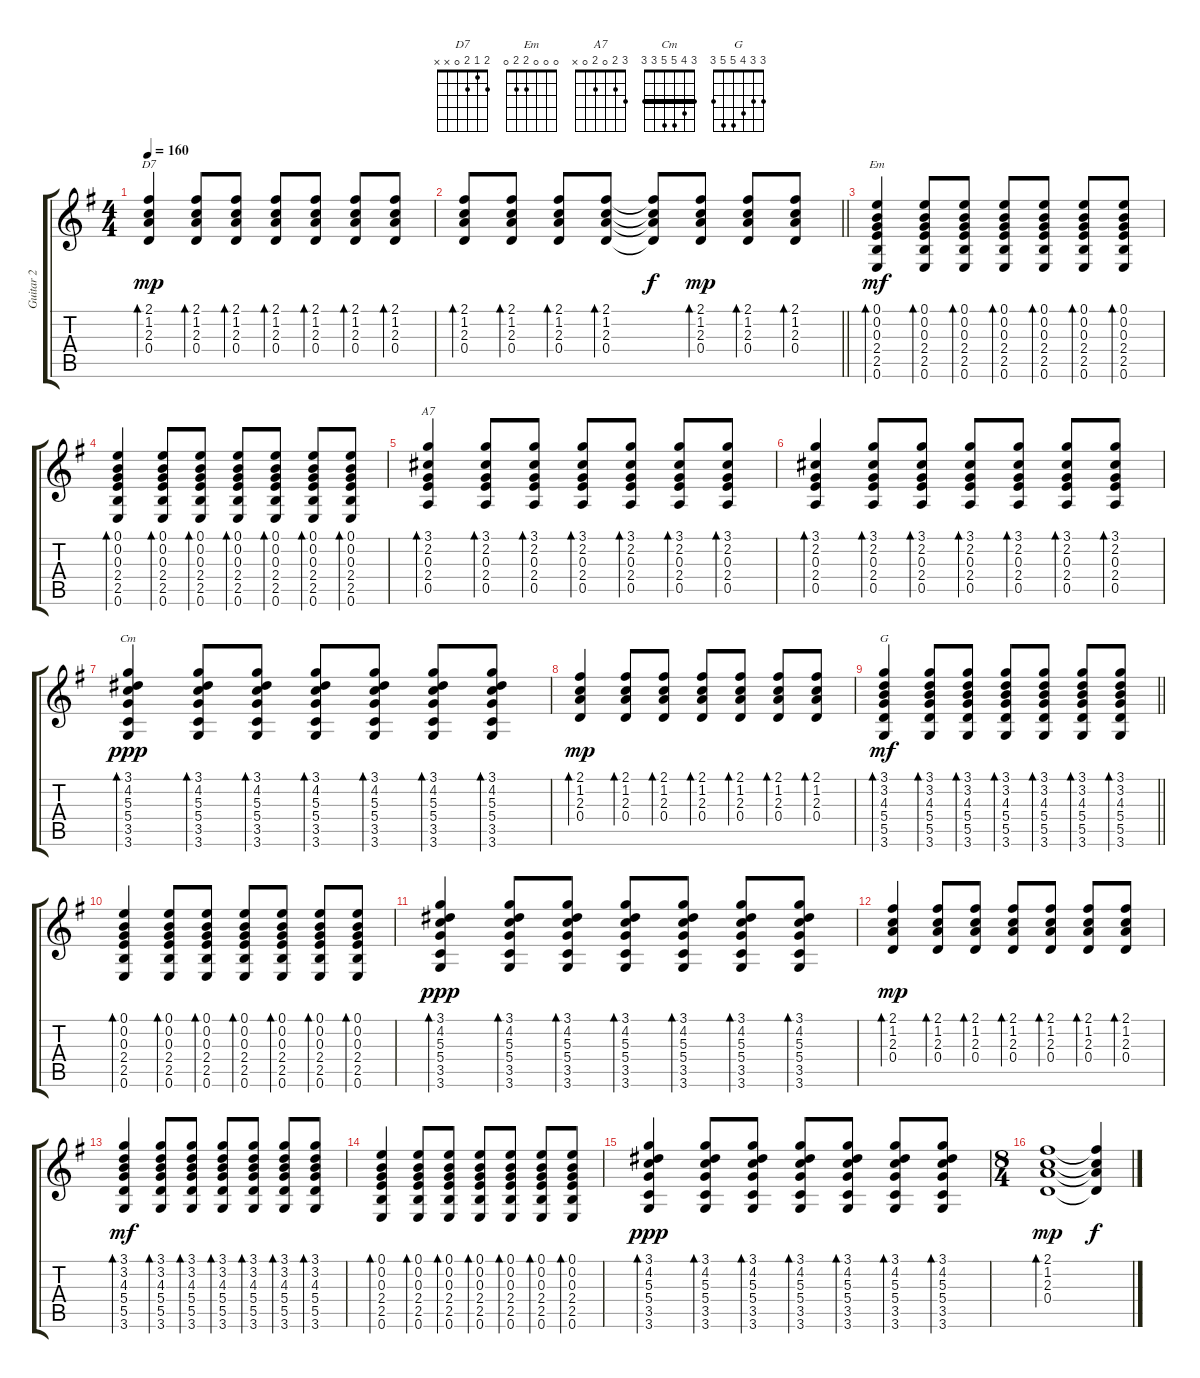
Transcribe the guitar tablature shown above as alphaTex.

\track ("Guitar 2" "Guitar 2") {instrument electricguitarclean}
\staff {score tabs}
\tuning (E4 B3 G3 D3 A2 E2) {hide}
\chord ("D7" 2 1 2 0 x x)
\chord ("Em" 0 0 0 2 2 0)
\chord ("A7" 3 2 0 2 0 x)
\chord ("Cm" 3 4 5 5 3 3) {barre 3}
\chord ("G" 3 3 4 5 5 3) {barre 0}
\ts (4 4)
\tempo 160
\clef g2
\ks g
(2.1 1.2 2.3 0.4).4{bd 60 ch "D7" dy mp} (2.1 1.2 2.3 0.4).8{bd 60} (2.1 1.2 2.3 0.4).8{bd 60} (2.1 1.2 2.3 0.4).8{bd 60} (2.1 1.2 2.3 0.4).8{bd 60} (2.1 1.2 2.3 0.4).8{bd 60} (2.1 1.2 2.3 0.4).8{bd 60} |
\barLineRight lightlight
(2.1 1.2 2.3 0.4).8{bd 60} (2.1 1.2 2.3 0.4).8{bd 60} (2.1 1.2 2.3 0.4).8{bd 60} (2.1 1.2 2.3 0.4).8{bd 60} (2.1{t} 1.2{t} 2.3{t} 0.4{t}).8{dy f} (2.1 1.2 2.3 0.4).8{bd 60 dy mp} (2.1 1.2 2.3 0.4).8{bd 60} (2.1 1.2 2.3 0.4).8{bd 60} |
(0.1 0.2 0.3 2.4 2.5 0.6).4{bd 60 ch "Em" dy mf} (0.1 0.2 0.3 2.4 2.5 0.6).8{bd 60} (0.1 0.2 0.3 2.4 2.5 0.6).8{bd 60} (0.1 0.2 0.3 2.4 2.5 0.6).8{bd 60} (0.1 0.2 0.3 2.4 2.5 0.6).8{bd 60} (0.1 0.2 0.3 2.4 2.5 0.6).8{bd 60} (0.1 0.2 0.3 2.4 2.5 0.6).8{bd 60} |
(0.1 0.2 0.3 2.4 2.5 0.6).4{bd 60} (0.1 0.2 0.3 2.4 2.5 0.6).8{bd 60} (0.1 0.2 0.3 2.4 2.5 0.6).8{bd 60} (0.1 0.2 0.3 2.4 2.5 0.6).8{bd 60} (0.1 0.2 0.3 2.4 2.5 0.6).8{bd 60} (0.1 0.2 0.3 2.4 2.5 0.6).8{bd 60} (0.1 0.2 0.3 2.4 2.5 0.6).8{bd 60} |
(3.1 2.2 0.3 2.4 0.5).4{bd 60 ch "A7"} (3.1 2.2 0.3 2.4 0.5).8{bd 60} (3.1 2.2 0.3 2.4 0.5).8{bd 60} (3.1 2.2 0.3 2.4 0.5).8{bd 60} (3.1 2.2 0.3 2.4 0.5).8{bd 60} (3.1 2.2 0.3 2.4 0.5).8{bd 60} (3.1 2.2 0.3 2.4 0.5).8{bd 60} |
(3.1 2.2 0.3 2.4 0.5).4{bd 60} (3.1 2.2 0.3 2.4 0.5).8{bd 60} (3.1 2.2 0.3 2.4 0.5).8{bd 60} (3.1 2.2 0.3 2.4 0.5).8{bd 60} (3.1 2.2 0.3 2.4 0.5).8{bd 60} (3.1 2.2 0.3 2.4 0.5).8{bd 60} (3.1 2.2 0.3 2.4 0.5).8{bd 60} |
(3.1 4.2 5.3 5.4 3.5 3.6).4{bd 60 ch "Cm" dy ppp} (3.1 4.2 5.3 5.4 3.5 3.6).8{bd 60} (3.1 4.2 5.3 5.4 3.5 3.6).8{bd 60} (3.1 4.2 5.3 5.4 3.5 3.6).8{bd 60} (3.1 4.2 5.3 5.4 3.5 3.6).8{bd 60} (3.1 4.2 5.3 5.4 3.5 3.6).8{bd 60} (3.1 4.2 5.3 5.4 3.5 3.6).8{bd 60} |
(2.1 1.2 2.3 0.4).4{bd 60 dy mp} (2.1 1.2 2.3 0.4).8{bd 60} (2.1 1.2 2.3 0.4).8{bd 60} (2.1 1.2 2.3 0.4).8{bd 60} (2.1 1.2 2.3 0.4).8{bd 60} (2.1 1.2 2.3 0.4).8{bd 60} (2.1 1.2 2.3 0.4).8{bd 60} |
\barLineRight lightlight
(3.1 3.2 4.3 5.4 5.5 3.6).4{bd 60 ch "G" dy mf} (3.1 3.2 4.3 5.4 5.5 3.6).8{bd 60} (3.1 3.2 4.3 5.4 5.5 3.6).8{bd 60} (3.1 3.2 4.3 5.4 5.5 3.6).8{bd 60} (3.1 3.2 4.3 5.4 5.5 3.6).8{bd 60} (3.1 3.2 4.3 5.4 5.5 3.6).8{bd 60} (3.1 3.2 4.3 5.4 5.5 3.6).8{bd 60} |
(0.1 0.2 0.3 2.4 2.5 0.6).4{bd 60} (0.1 0.2 0.3 2.4 2.5 0.6).8{bd 60} (0.1 0.2 0.3 2.4 2.5 0.6).8{bd 60} (0.1 0.2 0.3 2.4 2.5 0.6).8{bd 60} (0.1 0.2 0.3 2.4 2.5 0.6).8{bd 60} (0.1 0.2 0.3 2.4 2.5 0.6).8{bd 60} (0.1 0.2 0.3 2.4 2.5 0.6).8{bd 60} |
(3.1 4.2 5.3 5.4 3.5 3.6).4{bd 60 dy ppp} (3.1 4.2 5.3 5.4 3.5 3.6).8{bd 60} (3.1 4.2 5.3 5.4 3.5 3.6).8{bd 60} (3.1 4.2 5.3 5.4 3.5 3.6).8{bd 60} (3.1 4.2 5.3 5.4 3.5 3.6).8{bd 60} (3.1 4.2 5.3 5.4 3.5 3.6).8{bd 60} (3.1 4.2 5.3 5.4 3.5 3.6).8{bd 60} |
(2.1 1.2 2.3 0.4).4{bd 60 dy mp} (2.1 1.2 2.3 0.4).8{bd 60} (2.1 1.2 2.3 0.4).8{bd 60} (2.1 1.2 2.3 0.4).8{bd 60} (2.1 1.2 2.3 0.4).8{bd 60} (2.1 1.2 2.3 0.4).8{bd 60} (2.1 1.2 2.3 0.4).8{bd 60} |
(3.1 3.2 4.3 5.4 5.5 3.6).4{bd 60 dy mf} (3.1 3.2 4.3 5.4 5.5 3.6).8{bd 60} (3.1 3.2 4.3 5.4 5.5 3.6).8{bd 60} (3.1 3.2 4.3 5.4 5.5 3.6).8{bd 60} (3.1 3.2 4.3 5.4 5.5 3.6).8{bd 60} (3.1 3.2 4.3 5.4 5.5 3.6).8{bd 60} (3.1 3.2 4.3 5.4 5.5 3.6).8{bd 60} |
(0.1 0.2 0.3 2.4 2.5 0.6).4{bd 60} (0.1 0.2 0.3 2.4 2.5 0.6).8{bd 60} (0.1 0.2 0.3 2.4 2.5 0.6).8{bd 60} (0.1 0.2 0.3 2.4 2.5 0.6).8{bd 60} (0.1 0.2 0.3 2.4 2.5 0.6).8{bd 60} (0.1 0.2 0.3 2.4 2.5 0.6).8{bd 60} (0.1 0.2 0.3 2.4 2.5 0.6).8{bd 60} |
(3.1 4.2 5.3 5.4 3.5 3.6).4{bd 60 dy ppp} (3.1 4.2 5.3 5.4 3.5 3.6).8{bd 60} (3.1 4.2 5.3 5.4 3.5 3.6).8{bd 60} (3.1 4.2 5.3 5.4 3.5 3.6).8{bd 60} (3.1 4.2 5.3 5.4 3.5 3.6).8{bd 60} (3.1 4.2 5.3 5.4 3.5 3.6).8{bd 60} (3.1 4.2 5.3 5.4 3.5 3.6).8{bd 60} |
\ts (8 4)
(2.1 1.2 2.3 0.4).1{bd 60 dy mp} (2.1{t} 1.2{t} 2.3{t} 0.4{t}).4{dy f}
